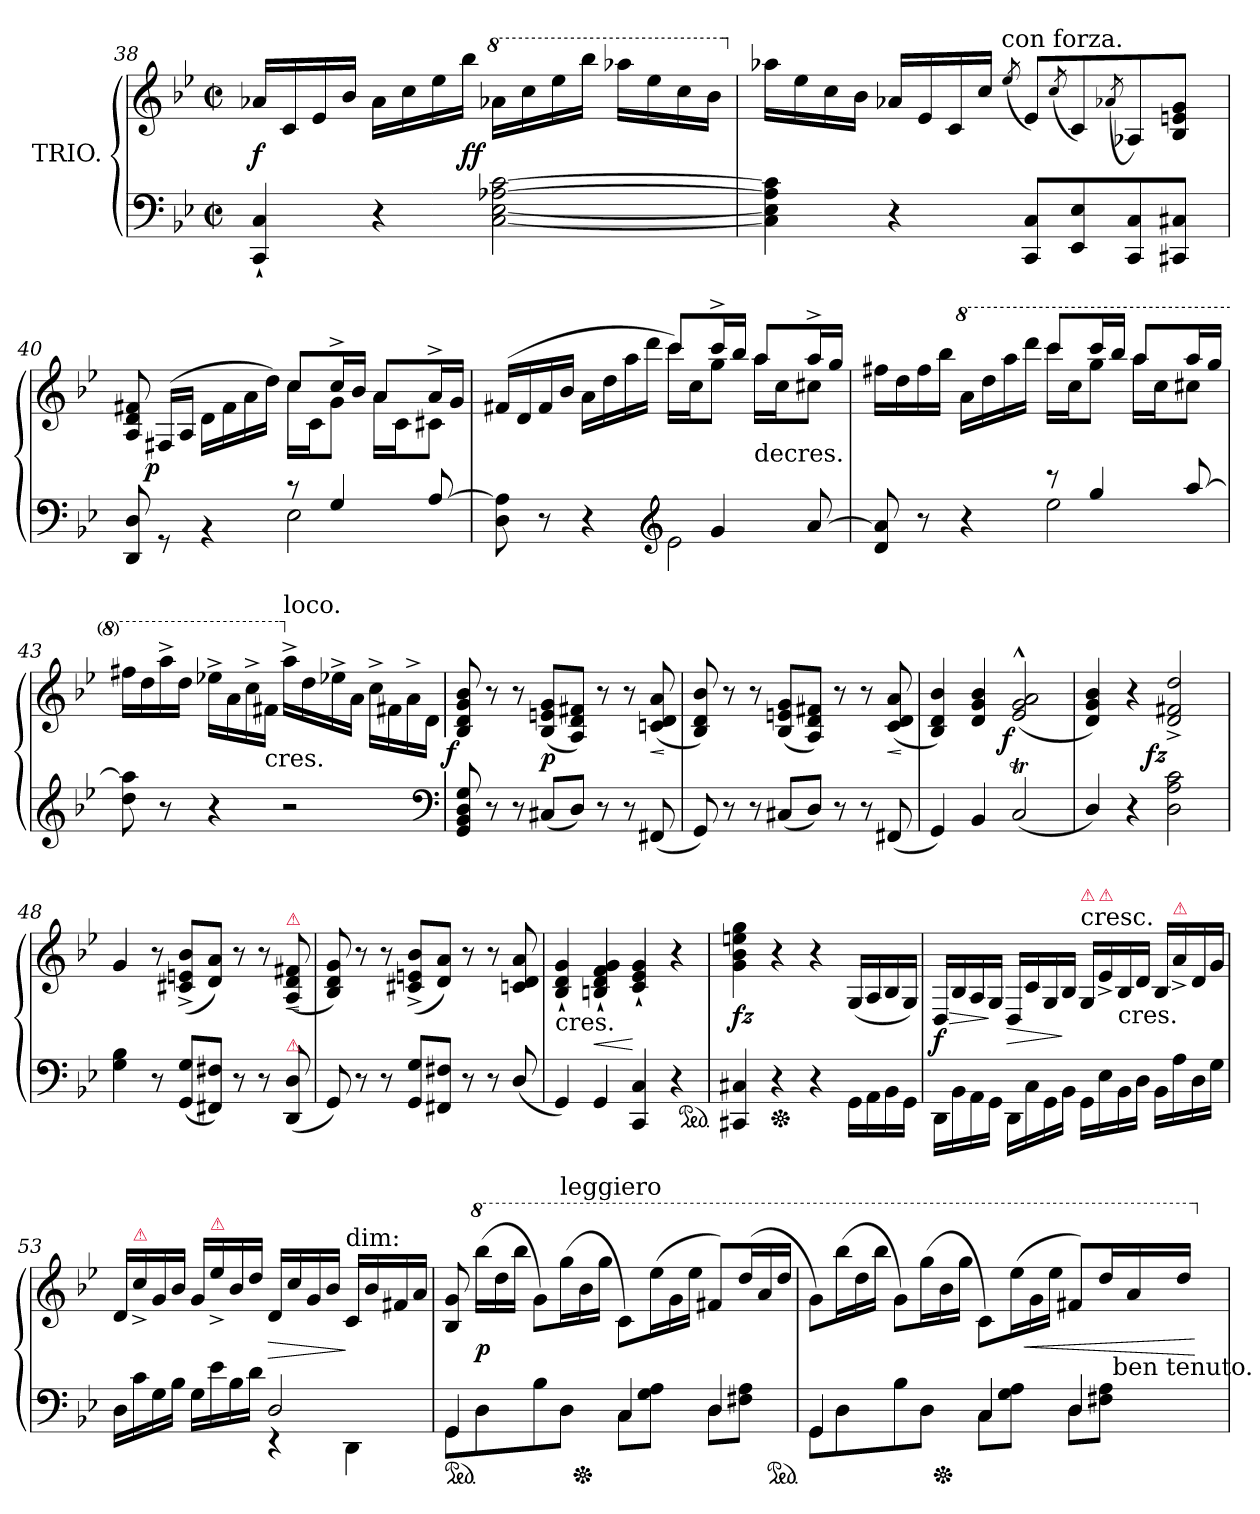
**kern	**kern	**dynam
*part1	*part1	*part1
*staff2	*staff1	*staff1/2
*I"TRIO.	*	*
*clefF4	*clefG2	*
*k[b-e-]	*k[b-e-]	*
*g:	*g:	*
*M2/2	*M2/2	*
*met(c|)	*met(c|)	*
=38	=38	=38
4CC` 4C`	16a-XLL	f
.	16c	.
.	16e-	.
.	16b-JJ	.
4r	16a-LL	.
.	16cc	.
.	16ee-	.
.	16bb-JJ	ff
*	*8va	*
[2C [2E- [2A-X [2c	16aa-XLL	.
.	16ccc	.
.	16eee-	.
.	16bbb-JJ	.
.	16aaa-XLL	.
.	16eee-	.
.	16ccc	.
.	16bb-JJ	.
=39	=39	=39
*	*X8va	*
*	*^	*
4C] 4E-] 4A-] 4c]	16aa-XLL	4...ryy	.
.	16ee-	.	.
.	16cc	.	.
.	16b-JJ	.	.
4r	16a-XLL	.	.
.	16e-	.	.
.	16c	.	.
.	16ccJJ	.	.
!	!	!LO:TX:a:t=con forza.	!
.	.	2ryy	.
.	(<8qee-/	.	.
8CC 8CL	8e-L)	.	.
.	(<8qcc/	.	.
8EE- 8E-	8c)	.	.
.	(<8qa-X/	.	.
8CC 8C	8A-X)	.	.
8CC#X 8C#XJ	8B- 8en 8gJ	.	.
.	.	32ryy	.
=40	=40	=40	=40
*^	*	*	*
8DD 8D	2rFFFyy	8A 8d 8f#X	2rDyy	.
!	!	!	!	!LO:DY:rj
8rGG	.	(>16F#XLL	.	p
.	.	16A/JJ	.	.
4rBB	.	16d\LL	.	.
.	.	16f#	.	.
.	.	16a	.	.
.	.	16ddJJ)	.	.
8rc	2E-	8ccL	16ccLL	.
.	.	.	16cJ	.
4G	.	16cc^>L	8gJ	.
.	.	16b-JJ	.	.
.	.	8aL	16aLL	.
.	.	.	16cJ	.
[8A	.	16a^>L	8c#XJ	.
.	.	16gJJ	.	.
=41	=41	=41	=41	=41
8D 8A]	2rAAAyy	(>16f#X/LL	2rcccyy	.
.	.	16d	.	.
8r	.	16f#	.	.
.	.	16b-JJ	.	.
4r	.	16a\LL	.	.
.	.	16dd	.	.
.	.	16aa	.	.
.	.	16dddJJ	.	.
*clefG2	*	*	*	*
8rddyy	2e-\	8cccL	16cccLL)	.
.	.	.	16ccJ	.
4g/	.	16ccc^L	8ggJ	.
.	.	16bb-JJ	.	.
!	!	!LO:TX:c:t=decres.	!	!
.	.	8aaL	16aaLL	.
.	.	.	16ccJ	.
[8a/	.	16aa^L	8cc#XJ	.
.	.	16ggJJ	.	.
=42	=42	=42	=42	=42
8d 8a]	2rDyy	2rcccyy	16ff#XLL	.
.	.	.	16dd	.
8r	.	.	16ff#	.
.	.	.	16bb-JJ	.
*	*	*8va	*	*
4r	.	.	16aaLL	.
.	.	.	16ddd	.
.	.	.	16aaa	.
.	.	.	16ddddJJ	.
8rccc	2ee-	8ccccL	16ccccLL	.
.	.	.	16cccJ	.
4gg	.	16ccccL	8gggJ	.
.	.	16bbb-JJ	.	.
.	.	8aaaL	16aaaLL	.
.	.	.	16cccJ	.
[8aa	.	16aaaL	8ccc#XJ	.
.	.	16gggJJ	.	.
*v	*v	*	*	*
*	*v	*v	*
=43	=43	=43
8dd 8aa]	16fff#XLL	.
.	16ddd	.
8r	16aaa^<	.
.	16dddJJ	.
4r	16eee-X^<LL	.
.	16aa	.
.	16ccc^<	.
!	!LO:TX:c:t=cres.	!
.	16ff#XJJ	.
*	*X8va	*
!	!LO:TX:a:t=loco.	!
2r	16aa^<LL	.
.	16dd	.
.	16ee-X^<	.
.	16aJJ	.
.	16cc^<\LL	.
.	16f#X	.
.	16a^<	.
.	16dJJ	.
*clefF4	*	*
=44	=44	=44
!	!	!LO:DY:rj
8GG 8BB- 8D 8G	8B- 8d 8g 8b-	f
8r	8r	.
8r	8r	.
(<8C#XL	(<8B- 8en 8gL	p
8DJ)	8A 8d 8f#XJ)	.
8r	8r	.
8r	8r	.
(<8FF#X	(<8cn 8d 8a	<
.	.	[
=45	=45	=45
8GG)	8B- 8d 8b-)	.
8r	8r	.
8r	8r	.
(<8C#XL	(<8B- 8en 8gL	.
8DJ)	8A 8d 8f#XJ)	.
8r	8r	.
8r	8r	.
(<8FF#X	(<8c 8d 8a	<
.	.	[
=46	=46	=46
4GG)	4B- 4d 4b-)	.
4BB-	4d 4g 4b-	.
!	!	!LO:DY:rj
(<2CT	(<2e-^^ 2g^^ 2a^^	f
=47	=47	=47
4D/)	4d 4g 4b-)	.
4r	4r	.
!	!	!LO:DY:rj
2D 2A 2c	2d^< 2f#X^< 2dd^<	fz
=48	=48	=48
4G 4B-	4g	.
8r	8r	.
(<8GG 8GL	(<8c#X^> 8en^> 8b-^>L	.
8FF#X 8F#XJ)	8d 8aJ)	.
8r	8r	.
8r	8r	.
!	!LO:TX:a:color=crimson:t=⚠	!
!LO:TX:a:color=crimson:t=⚠	!	!
(<8DD 8D	(<8A 8d 8f#X	<
.	.	[
=49	=49	=49
8GG)	8B- 8d 8g)	.
8r	8r	.
8r	8r	.
8GG 8GL	(<8c#X^ 8en^ 8b-^L	.
8FF#X 8F#XJ	8d 8aJ)	.
8r	8r	.
8r	8r	.
(<8D/	8cn 8d 8a	.
=50	=50	=50
!	!LO:TX:c:t=cres.	!
4GG)	4B-`> 4d`> 4g`>	.
4GG	4Bn`> 4d`> 4f`> 4g`>	<
4CC 4C	4c`> 4e-`> 4g`>	[
4r	4r	.
*ped	*	*
=51	=51	=51
4CC#X 4C#X	4g 4b- 4een 4gg	fz
*Xped	*	*
4r	4r	.
4r	4r	.
16GG\LL	(>16G/LL	.
16AA\	16A/	.
16BB-\	16B-/	.
16GG\JJ	16G/JJ)	.
=52	=52	=52
16DD\LL	16D/LL	> f
16BB-\	16B-/	.
16AA\	16A/	.
16GG\JJ	16G/JJ	]
16DD\LL	16D/LL	>
16C\	16c/	.
16GG\	16G/	.
16BB-\JJ	16B-/JJ	]
!	!LO:TX:a:t=cresc.	!
!	!LO:TX:a:color=crimson:t=⚠	!
16GG\LL	16G/LL	.
!	!LO:TX:a:color=crimson:t=⚠	!
16E-	16e-^>	.
!	!LO:TX:c:t=cres.	!
16BB-	16B-	.
16DJJ	16dJJ	.
16BB-LL	16B-LL	.
!	!LO:TX:a:color=crimson:t=⚠	!
16A	16a^>	.
16D	16d	.
16GJJ	16gJJ	.
=53	=53	=53
*^	*	*
16DLL	2rAAAyy	16dLL	.
!	!	!LO:TX:a:color=crimson:t=⚠	!
16c	.	16cc^>	.
16G	.	16g	.
16B-JJ	.	16b-JJ	.
16GLL	.	16g/LL	.
!	!	!LO:TX:a:color=crimson:t=⚠	!
16e-	.	16ee-^>	.
16B-	.	16b-	.
16dJJ	.	16ddJJ	.
2D/	4rEE	16dLL	>
.	.	16cc	.
.	.	16g	.
.	.	16b-JJ	.
!	!	!LO:TX:a:t=dim&colon;	!
.	4DD	16cLL	]
.	.	16b-	.
.	.	16f#X	.
.	.	16aJJ	.
=54	=54	=54	=54
*ped	*	*	*
4GG/	8GGL	8B- 8g	.
*	*	*8va	*
*	*	*Xtuplet	*
.	8D\	(>24bbb-LL	p
.	.	24ddd	.
.	.	24bbb-JJ	.
4reyy	8B-	8ggL)	.
!	!	!LO:TX:a:t=leggiero	!
.	8DJ	(>24gggL	.
*Xped	*	*	*
.	.	24bb-	.
.	.	24gggJJ	.
4C/	8CL	8cc\L)	.
.	8G\ 8A\J	(>24eee-L	.
.	.	24gg	.
.	.	24eee-JJ	.
4D/	8DL	8ff#XL)	.
.	8F#X\ 8A\J	(>24dddL	.
.	.	24aa	.
.	.	24dddJJ	.
*v	*v	*	*
*ped	*	*
=55	=55	=55
*^	*	*
*	*^	*	*
4GG	8GGL	3%2ryy	8ggL)	.
.	8D	.	(>24bbb-L	.
.	.	.	24ddd	.
.	.	.	24bbb-JJ	.
4reyy	8B-	.	8ggL)	.
.	8DJ	.	(>24gggL	.
*Xped	*	*	*	*
.	.	.	24bb-	.
.	.	.	24gggJJ	.
4C	8CL	.	8cc\L)	.
.	8G 8AJ	.	(>24eee-L	.
.	.	6.ryy	24gg	<
.	.	.	24eee-JJ	.
4D	8DL	.	8ff#XL)	.
.	8F#X 8AJ	.	24dddL	.
!	!	!LO:TX:a:t=ben tenuto.	!	!
.	.	12ryy	24aa	.
.	.	.	24dddJJ	.
.	.	.	.	[
*	*	*	*X8va	*
*v	*v	*v	*	*
=	=	=
*-	*-	*-
